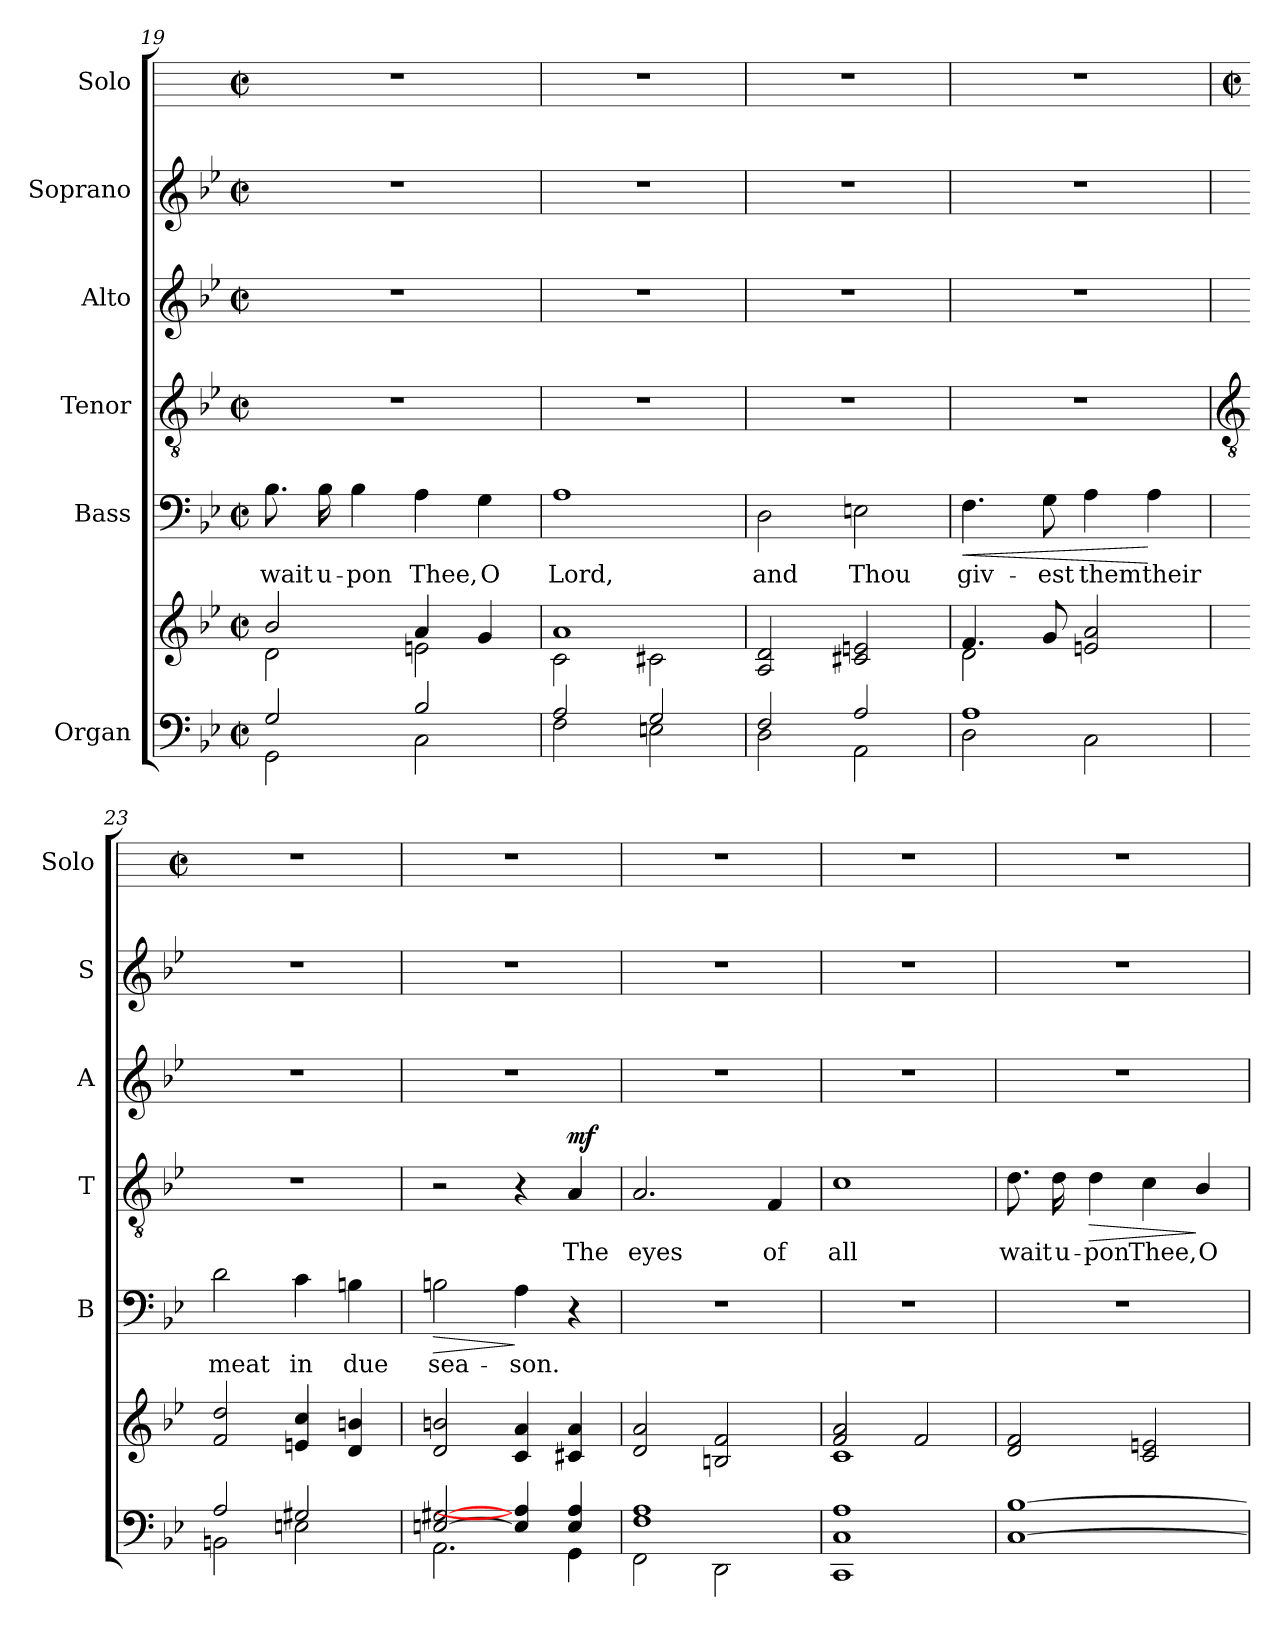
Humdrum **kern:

**kern	**kern	**kern	**text	**dynam	**kern	**text	**dynam	**kern	**kern	**kern
*part6	*part6	*part5	*part5	*part5	*part4	*part4	*part4	*part3	*part2	*part1
*staff7	*staff6	*staff5	*staff5	*staff5	*staff4	*staff4	*staff4	*staff3	*staff2	*staff1
*I"Organ	*	*I"Bass	*	*	*I"Tenor	*	*	*I"Alto	*I"Soprano	*I"Solo
*	*	*I'B	*	*	*I'T	*	*	*I'A	*I'S	*I'Solo
*clefF4	*clefG2	*clefF4	*	*	*clefGv2	*	*	*clefG2	*clefG2	*
*k[b-e-]	*k[b-e-]	*k[b-e-]	*	*	*k[b-e-]	*	*	*k[b-e-]	*k[b-e-]	*
*B-:	*B-:	*B-:	*	*	*B-:	*	*	*B-:	*B-:	*
*M2/2	*M2/2	*M2/2	*	*	*M2/2	*	*	*M2/2	*M2/2	*M2/2
*met(c|)	*met(c|)	*met(c|)	*	*	*met(c|)	*	*	*met(c|)	*met(c|)	*met(c|)
=19	=19	=19	=19	=19	=19	=19	=19	=19	=19	=19
*^	*^	*	*	*	*	*	*	*	*	*
!	!	!	!	!	!LO:LY:b	!	!	!	!	!	!	!
2G/	2GG\	2b-/	2d\	8.B-	wait	.	1r	.	.	1r	1r	1r
!	!	!	!	!	!LO:LY:b	!	!	!	!	!	!	!
.	.	.	.	16B-	u-	.	.	.	.	.	.	.
!	!	!	!	!	!LO:LY:b	!	!	!	!	!	!	!
.	.	.	.	4B-	-pon	.	.	.	.	.	.	.
!	!	!	!	!	!LO:LY:b	!	!	!	!	!	!	!
2B-/	2C\	4a/	2en\	4A	Thee,	.	.	.	.	.	.	.
!	!	!	!	!	!LO:LY:b	!	!	!	!	!	!	!
.	.	4g/	.	4G	O	.	.	.	.	.	.	.
=20	=20	=20	=20	=20	=20	=20	=20	=20	=20	=20	=20	=20
!	!	!	!	!	!LO:LY:b	!	!	!	!	!	!	!
2A/	2F\	1a/	2c\	1A	Lord,	.	1r	.	.	1r	1r	1r
2G/	2En\	.	2c#X\	.	.	.	.	.	.	.	.	.
=21	=21	=21	=21	=21	=21	=21	=21	=21	=21	=21	=21	=21
!	!	!	!	!	!LO:LY:b	!	!	!	!	!	!	!
2F/	2D\	2A/ 2d/	1ryy	2D	and	.	1r	.	.	1r	1r	1r
!	!	!	!	!	!LO:LY:b	!	!	!	!	!	!	!
2A/	2AA\	2c#X/ 2en/	.	2En	Thou	.	.	.	.	.	.	.
=22	=22	=22	=22	=22	=22	=22	=22	=22	=22	=22	=22	=22
!	!	!	!	!	!LO:LY:b	!LO:HP:b	!	!	!	!	!	!
1A/	2D\	4.f/	2d\	4.F	giv-	<	1r	.	.	1r	1r	1r
!	!	!	!	!	!LO:LY:b	!	!	!	!	!	!	!
.	.	8g/	.	8G	-est	.	.	.	.	.	.	.
!	!	!	!	!	!LO:LY:b	!	!	!	!	!	!	!
.	2C\	2en/ 2a/	2ryy	4A	them	.	.	.	.	.	.	.
!	!	!	!	!	!LO:LY:b	!	!	!	!	!	!	!
.	.	.	.	4A	their	[	.	.	.	.	.	.
!!LO:LB:g=z
=23	=23	=23	=23	=23	=23	=23	=23	=23	=23	=23	=23	=23
*	*	*	*	*	*	*	*clefGv2	*	*	*	*	*
*	*	*	*	*	*	*	*	*	*	*	*	*M2/2
*	*	*	*	*	*	*	*	*	*	*	*	*met(c|)
!	!	!	!	!	!LO:LY:b	!	!	!	!	!	!	!
2A/	2BBn\	2f/ 2dd/	1ryy	2d	meat	.	1r	.	.	1r	1r	1r
!	!	!	!	!	!LO:LY:b	!	!	!	!	!	!	!
2G#X/	2En\	4en/ 4cc/	.	4c	in	.	.	.	.	.	.	.
!	!	!	!	!	!LO:LY:b	!	!	!	!	!	!	!
.	.	4d/ 4bn/	.	4Bn	due	.	.	.	.	.	.	.
=24	=24	=24	=24	=24	=24	=24	=24	=24	=24	=24	=24	=24
!	!	!	!	!	!LO:LY:b	!LO:HP:b	!	!	!	!	!	!
[2En/ [2G#X/	2.AA\	2d/ 2bn/	1ryy	2Bn	sea-	>	2r	.	.	1r	1r	1r
!	!	!	!	!	!LO:LY:b	!	!	!	!	!	!	!
4E/] 4A/]	.	4c/ 4a/	.	4A	-son.	]	4r	.	.	.	.	.
!	!	!	!	!	!	!	!	!LO:LY:b	!LO:DY:b	!	!	!
4E/ 4A/	4GG\	4c#X/ 4a/	.	4r	.	.	4A	The	mf	.	.	.
=25	=25	=25	=25	=25	=25	=25	=25	=25	=25	=25	=25	=25
!	!	!	!	!	!	!	!	!LO:LY:b	!	!	!	!
1F/ 1A/	2FF\	2d/ 2a/	1ryy	1r	.	.	2.A	eyes	.	1r	1r	1r
.	2DD\	2Bn/ 2f/	.	.	.	.	.	.	.	.	.	.
!	!	!	!	!	!	!	!	!LO:LY:b	!	!	!	!
.	.	.	.	.	.	.	4F	of	.	.	.	.
=26	=26	=26	=26	=26	=26	=26	=26	=26	=26	=26	=26	=26
!	!	!	!	!	!	!	!	!LO:LY:b	!	!	!	!
1C/ 1A/	1CC\	2f/ 2a/	1c\	1r	.	.	1c	all	.	1r	1r	1r
.	.	2f/	.	.	.	.	.	.	.	.	.	.
=27	=27	=27	=27	=27	=27	=27	=27	=27	=27	=27	=27	=27
!	!	!	!	!	!	!	!	!LO:LY:b	!	!	!	!
[1C/ [1B-/	1ryy	2d/ 2f/	1ryy	1r	.	.	8.d	wait	.	1r	1r	1r
!	!	!	!	!	!	!	!	!LO:LY:b	!	!	!	!
.	.	.	.	.	.	.	16d	u-	.	.	.	.
!	!	!	!	!	!	!	!	!LO:LY:b	!LO:HP:b	!	!	!
.	.	.	.	.	.	.	4d	-pon	>	.	.	.
!	!	!	!	!	!	!	!	!LO:LY:b	!	!	!	!
.	.	2c/ 2en/	.	.	.	.	4c	Thee,	.	.	.	.
!	!	!	!	!	!	!	!	!LO:LY:b	!	!	!	!
.	.	.	.	.	.	.	4B-/	O	]	.	.	.
*v	*v	*	*	*	*	*	*	*	*	*	*	*
*	*v	*v	*	*	*	*	*	*	*	*	*
=	=	=	=	=	=	=	=	=	=	=
*-	*-	*-	*-	*-	*-	*-	*-	*-	*-	*-
